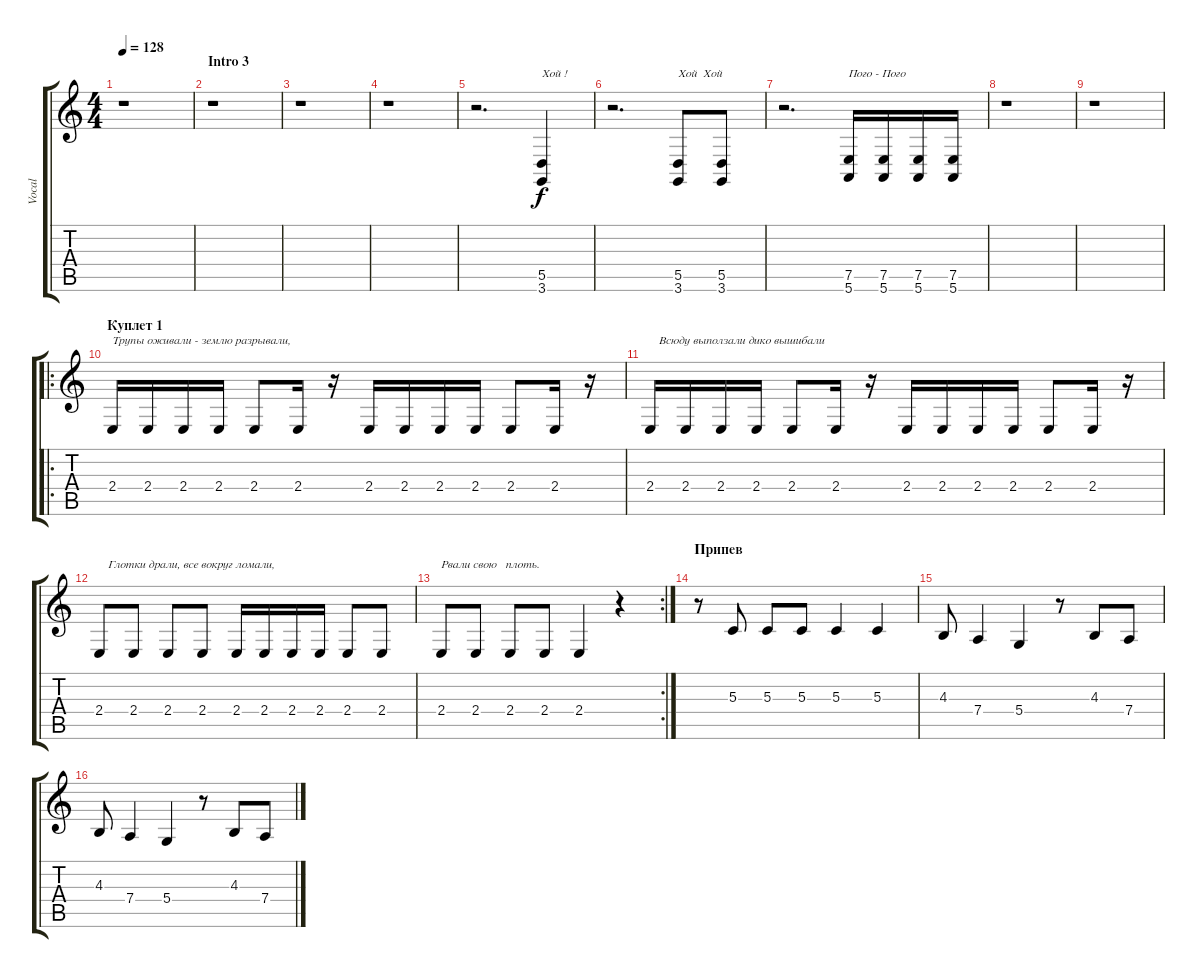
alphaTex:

\track ("Vocal" "Vocal") {instrument lead6voice}
\staff {score tabs}
\tuning (E4 B3 G3 D3 A2 E2) {hide}
\ts (4 4)
\tempo 128
\clef g2
\ks c
r.1{dy f} |
\section ("" "Intro 3")
r.1 |
r.1 |
r.1 |
r.2{d} (5.5 3.6).4{txt "Хой !"} |
r.2{d} (5.5 3.6).8{txt "Хой  Хой"} (5.5 3.6).8 |
r.2{d} (7.5 5.6).16{txt "Пого - Пого"} (7.5 5.6).16 (7.5 5.6).16 (7.5 5.6).16 |
r.1 |
r.1 |
\ro
\section ("" "Куплет 1")
2.4.16{txt "Трупы оживали - землю разрывали,"} 2.4.16 2.4.16 2.4.16 2.4.8 2.4.16 r.16 2.4.16 2.4.16 2.4.16 2.4.16 2.4.8 2.4.16 r.16 |
2.4.16{txt "   Всюду выползали дико вышибали"} 2.4.16 2.4.16 2.4.16 2.4.8 2.4.16 r.16 2.4.16 2.4.16 2.4.16 2.4.16 2.4.8 2.4.16 r.16 |
2.4.8{txt "   Глотки драли, все вокруг ломали,"} 2.4.8 2.4.8 2.4.8 2.4.16 2.4.16 2.4.16 2.4.16 2.4.8 2.4.8 |
\rc 2
2.4.8{txt "Рвали свою   плоть."} 2.4.8 2.4.8 2.4.8 2.4.4 r.4 |
\section ("" "Припев")
r.8 5.3.8 5.3.8 5.3.8 5.3.4 5.3.4 |
4.3.8 7.4.4 5.4.4 r.8 4.3.8 7.4.8 |
4.3.8 7.4.4 5.4.4 r.8 4.3.8 7.4.8
